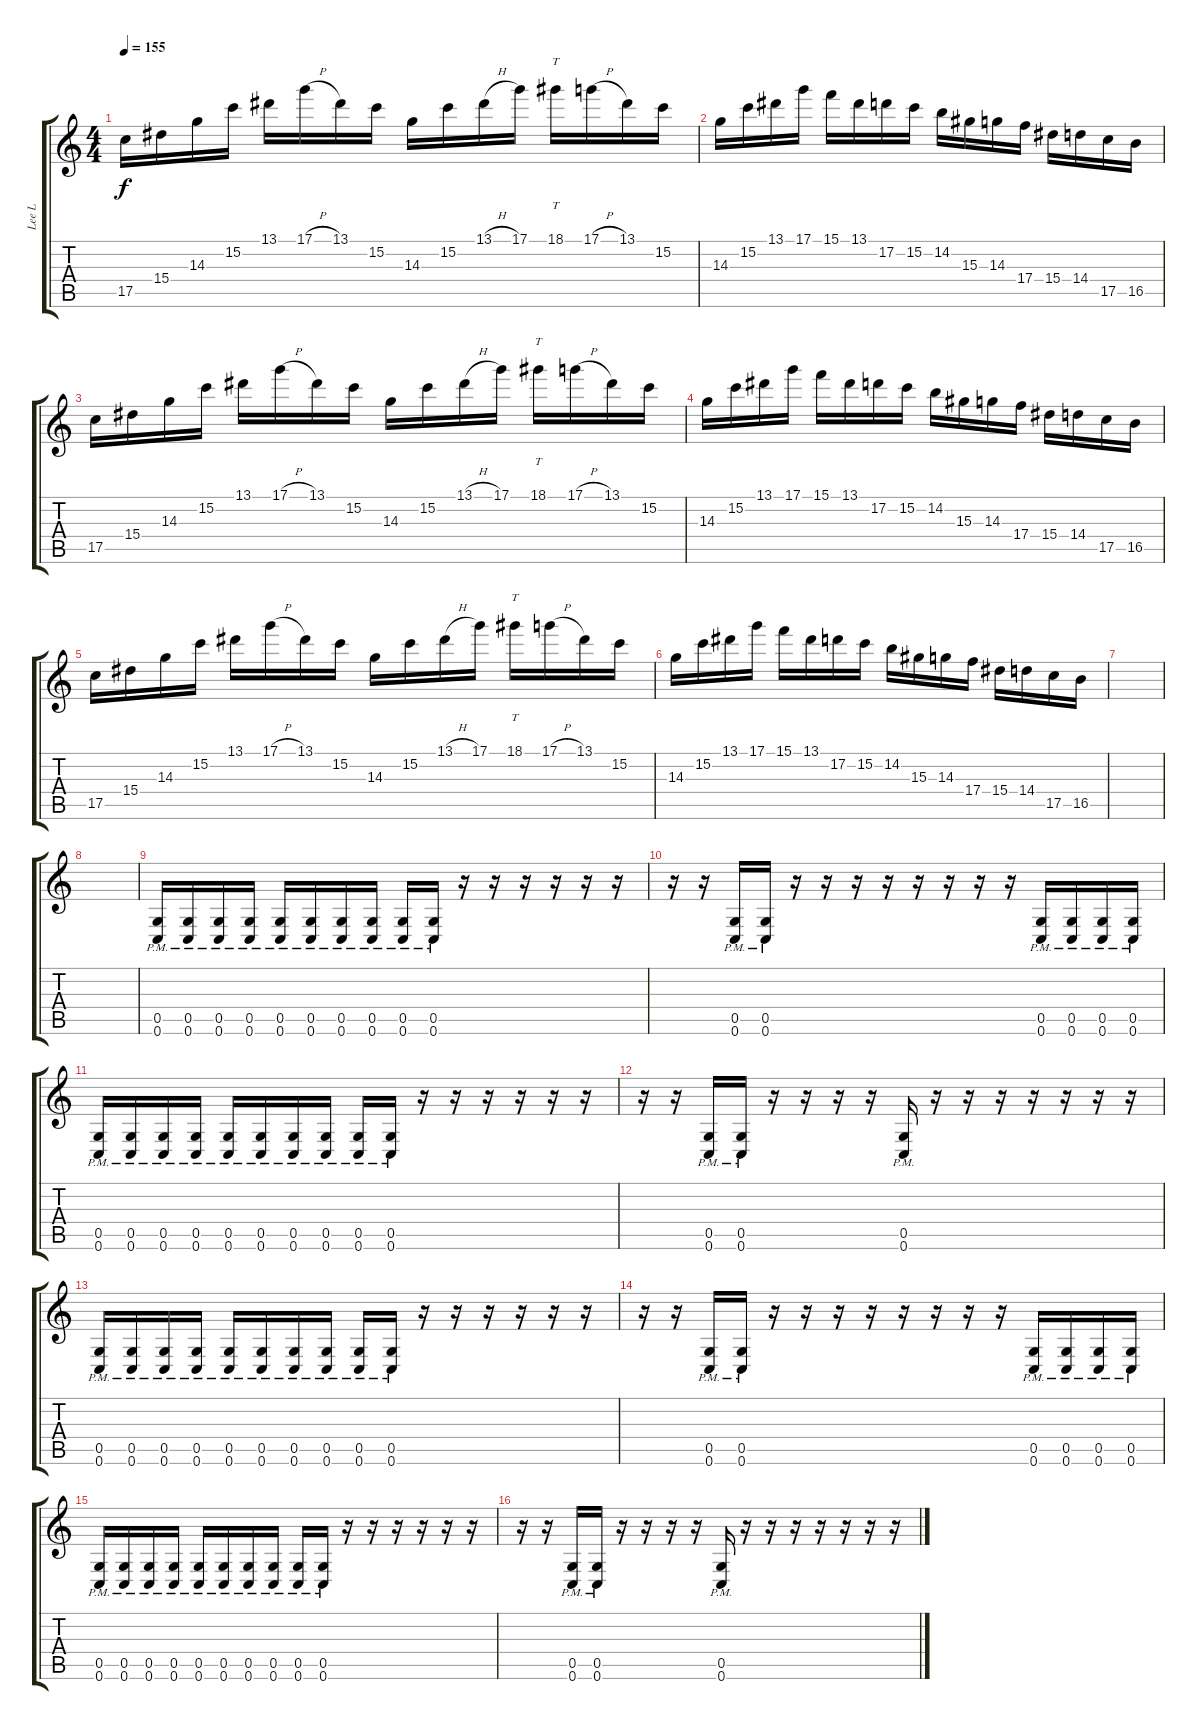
\track ("Lee L" "Lee L") {instrument distortionguitar}
\staff {score tabs}
\tuning (D4 A3 F3 C3 G2 C2) {hide}
\ts (4 4)
\tempo 155
\clef g2
\ks c
17.5.16{dy f} 15.4.16 14.3.16 15.2.16 13.1.16 17.1{h}.16 13.1.16 15.2.16 14.3.16 15.2.16 13.1{h}.16 17.1.16 18.1.16{tt} 17.1{h}.16 13.1.16 15.2.16 |
14.3.16 15.2.16 13.1.16 17.1.16 15.1.16 13.1.16 17.2.16 15.2.16 14.2.16 15.3.16 14.3.16 17.4.16 15.4.16 14.4.16 17.5.16 16.5.16 |
17.5.16 15.4.16 14.3.16 15.2.16 13.1.16 17.1{h}.16 13.1.16 15.2.16 14.3.16 15.2.16 13.1{h}.16 17.1.16 18.1.16{tt} 17.1{h}.16 13.1.16 15.2.16 |
14.3.16 15.2.16 13.1.16 17.1.16 15.1.16 13.1.16 17.2.16 15.2.16 14.2.16 15.3.16 14.3.16 17.4.16 15.4.16 14.4.16 17.5.16 16.5.16 |
17.5.16 15.4.16 14.3.16 15.2.16 13.1.16 17.1{h}.16 13.1.16 15.2.16 14.3.16 15.2.16 13.1{h}.16 17.1.16 18.1.16{tt} 17.1{h}.16 13.1.16 15.2.16 |
14.3.16 15.2.16 13.1.16 17.1.16 15.1.16 13.1.16 17.2.16 15.2.16 14.2.16 15.3.16 14.3.16 17.4.16 15.4.16 14.4.16 17.5.16 16.5.16 |
|
|
(0.5{pm} 0.6{pm}).16 (0.5{pm} 0.6{pm}).16 (0.5{pm} 0.6{pm}).16 (0.5{pm} 0.6{pm}).16 (0.5{pm} 0.6{pm}).16 (0.5{pm} 0.6{pm}).16 (0.5{pm} 0.6{pm}).16 (0.5{pm} 0.6{pm}).16 (0.5{pm} 0.6{pm}).16 (0.5{pm} 0.6{pm}).16 r.16 r.16 r.16 r.16 r.16 r.16 |
r.16 r.16 (0.5{pm} 0.6{pm}).16 (0.5{pm} 0.6{pm}).16 r.16 r.16 r.16 r.16 r.16 r.16 r.16 r.16 (0.5{pm} 0.6{pm}).16 (0.5{pm} 0.6{pm}).16 (0.5{pm} 0.6{pm}).16 (0.5{pm} 0.6{pm}).16 |
(0.5{pm} 0.6{pm}).16 (0.5{pm} 0.6{pm}).16 (0.5{pm} 0.6{pm}).16 (0.5{pm} 0.6{pm}).16 (0.5{pm} 0.6{pm}).16 (0.5{pm} 0.6{pm}).16 (0.5{pm} 0.6{pm}).16 (0.5{pm} 0.6{pm}).16 (0.5{pm} 0.6{pm}).16 (0.5{pm} 0.6{pm}).16 r.16 r.16 r.16 r.16 r.16 r.16 |
r.16 r.16 (0.5{pm} 0.6{pm}).16 (0.5{pm} 0.6{pm}).16 r.16 r.16 r.16 r.16 (0.5{pm} 0.6{pm}).16 r.16 r.16 r.16 r.16 r.16 r.16 r.16 |
(0.5{pm} 0.6{pm}).16 (0.5{pm} 0.6{pm}).16 (0.5{pm} 0.6{pm}).16 (0.5{pm} 0.6{pm}).16 (0.5{pm} 0.6{pm}).16 (0.5{pm} 0.6{pm}).16 (0.5{pm} 0.6{pm}).16 (0.5{pm} 0.6{pm}).16 (0.5{pm} 0.6{pm}).16 (0.5{pm} 0.6{pm}).16 r.16 r.16 r.16 r.16 r.16 r.16 |
r.16 r.16 (0.5{pm} 0.6{pm}).16 (0.5{pm} 0.6{pm}).16 r.16 r.16 r.16 r.16 r.16 r.16 r.16 r.16 (0.5{pm} 0.6{pm}).16 (0.5{pm} 0.6{pm}).16 (0.5{pm} 0.6{pm}).16 (0.5{pm} 0.6{pm}).16 |
(0.5{pm} 0.6{pm}).16 (0.5{pm} 0.6{pm}).16 (0.5{pm} 0.6{pm}).16 (0.5{pm} 0.6{pm}).16 (0.5{pm} 0.6{pm}).16 (0.5{pm} 0.6{pm}).16 (0.5{pm} 0.6{pm}).16 (0.5{pm} 0.6{pm}).16 (0.5{pm} 0.6{pm}).16 (0.5{pm} 0.6{pm}).16 r.16 r.16 r.16 r.16 r.16 r.16 |
r.16 r.16 (0.5{pm} 0.6{pm}).16 (0.5{pm} 0.6{pm}).16 r.16 r.16 r.16 r.16 (0.5{pm} 0.6{pm}).16 r.16 r.16 r.16 r.16 r.16 r.16 r.16
